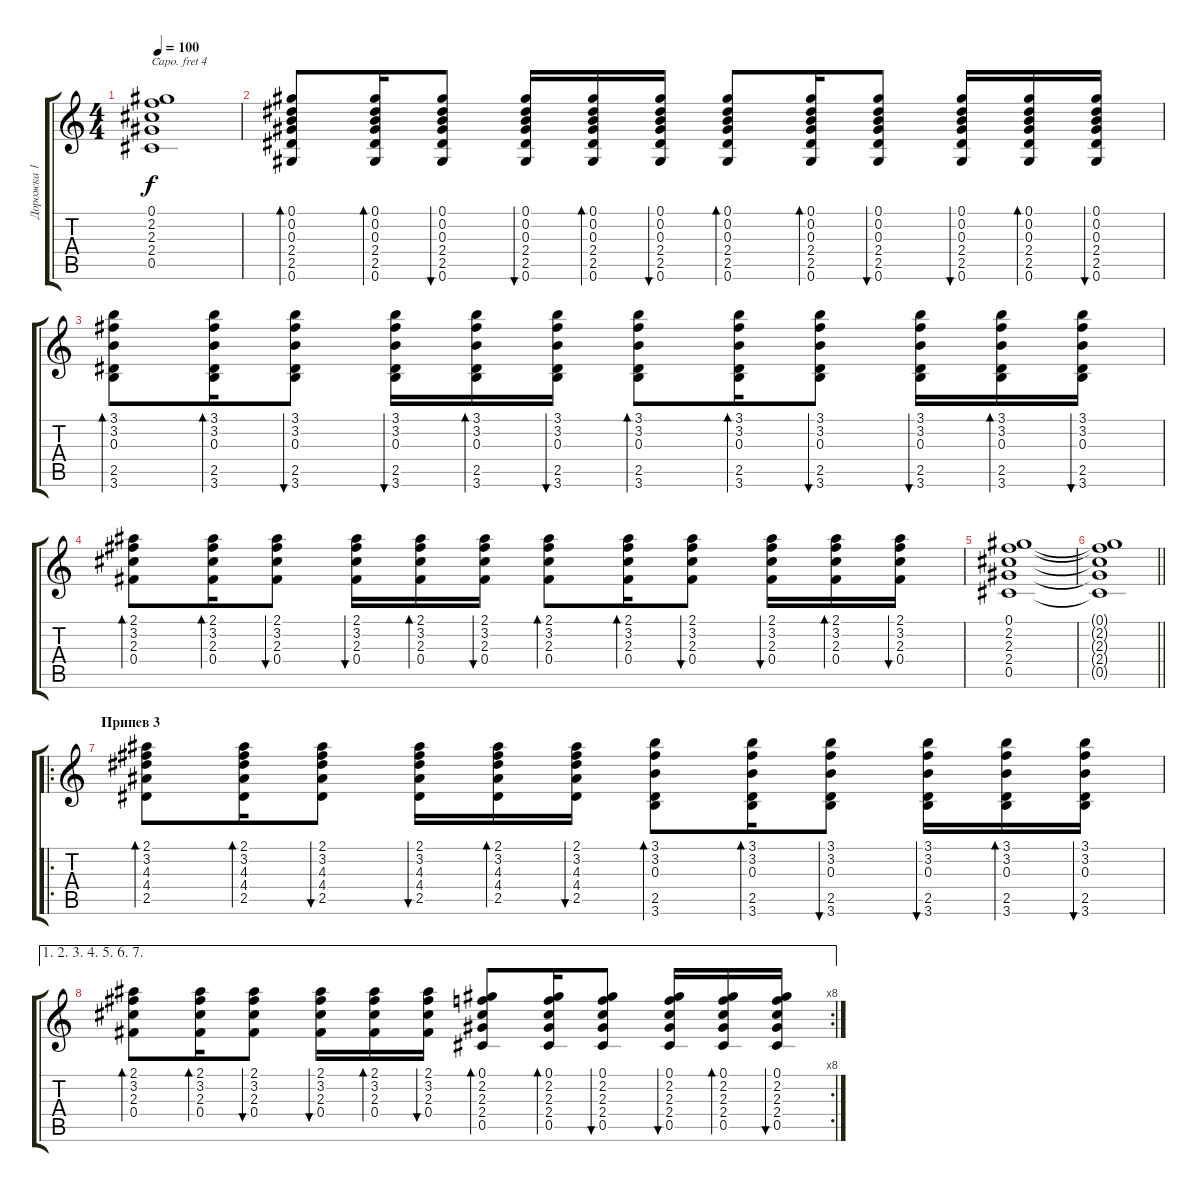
\track ("Дорожка 1" "Дорожка 1") {instrument acousticguitarsteel}
\staff {score tabs}
\capo 4
\tuning (E4 B3 G3 D3 A2 E2) {hide}
\ts (4 4)
\tempo 100
\clef g2
\ks c
(0.1 2.2 2.3 2.4 0.5).1{dy f} |
(0.1 0.2 0.3 2.4 2.5 0.6).8{bd 60} (0.1 0.2 0.3 2.4 2.5 0.6).16{bd 60} (0.1 0.2 0.3 2.4 2.5 0.6).8{bu 60} (0.1 0.2 0.3 2.4 2.5 0.6).16{bu 60} (0.1 0.2 0.3 2.4 2.5 0.6).16{bd 60} (0.1 0.2 0.3 2.4 2.5 0.6).16{bu 60} (0.1 0.2 0.3 2.4 2.5 0.6).8{bd 60} (0.1 0.2 0.3 2.4 2.5 0.6).16{bd 60} (0.1 0.2 0.3 2.4 2.5 0.6).8{bu 60} (0.1 0.2 0.3 2.4 2.5 0.6).16{bu 60} (0.1 0.2 0.3 2.4 2.5 0.6).16{bd 60} (0.1 0.2 0.3 2.4 2.5 0.6).16{bu 60} |
(3.1 3.2 0.3 2.5 3.6).8{bd 60} (3.1 3.2 0.3 2.5 3.6).16{bd 60} (3.1 3.2 0.3 2.5 3.6).8{bu 60} (3.1 3.2 0.3 2.5 3.6).16{bu 60} (3.1 3.2 0.3 2.5 3.6).16{bd 60} (3.1 3.2 0.3 2.5 3.6).16{bu 60} (3.1 3.2 0.3 2.5 3.6).8{bd 60} (3.1 3.2 0.3 2.5 3.6).16{bd 60} (3.1 3.2 0.3 2.5 3.6).8{bu 60} (3.1 3.2 0.3 2.5 3.6).16{bu 60} (3.1 3.2 0.3 2.5 3.6).16{bd 60} (3.1 3.2 0.3 2.5 3.6).16{bu 60} |
(2.1 3.2 2.3 0.4).8{bd 60} (2.1 3.2 2.3 0.4).16{bd 60} (2.1 3.2 2.3 0.4).8{bu 60} (2.1 3.2 2.3 0.4).16{bu 60} (2.1 3.2 2.3 0.4).16{bd 60} (2.1 3.2 2.3 0.4).16{bu 60} (2.1 3.2 2.3 0.4).8{bd 60} (2.1 3.2 2.3 0.4).16{bd 60} (2.1 3.2 2.3 0.4).8{bu 60} (2.1 3.2 2.3 0.4).16{bu 60} (2.1 3.2 2.3 0.4).16{bd 60} (2.1 3.2 2.3 0.4).16{bu 60} |
(0.1 2.2 2.3 2.4 0.5).1 |
\barLineRight lightlight
(0.1{t} 2.2{t} 2.3{t} 2.4{t} 0.5{t}).1 |
\ro
\section ("" "Припев 3")
(2.1 3.2 4.3 4.4 2.5).8{bd 60} (2.1 3.2 4.3 4.4 2.5).16{bd 60} (2.1 3.2 4.3 4.4 2.5).8{bu 60} (2.1 3.2 4.3 4.4 2.5).16{bu 60} (2.1 3.2 4.3 4.4 2.5).16{bd 60} (2.1 3.2 4.3 4.4 2.5).16{bu 60} (3.1 3.2 0.3 2.5 3.6).8{bd 60} (3.1 3.2 0.3 2.5 3.6).16{bd 60} (3.1 3.2 0.3 2.5 3.6).8{bu 60} (3.1 3.2 0.3 2.5 3.6).16{bu 60} (3.1 3.2 0.3 2.5 3.6).16{bd 60} (3.1 3.2 0.3 2.5 3.6).16{bu 60} |
\ae (1 2 3 4 5 6 7)
\rc 8
(2.1 3.2 2.3 0.4).8{bd 60} (2.1 3.2 2.3 0.4).16{bd 60} (2.1 3.2 2.3 0.4).8{bu 60} (2.1 3.2 2.3 0.4).16{bu 60} (2.1 3.2 2.3 0.4).16{bd 60} (2.1 3.2 2.3 0.4).16{bu 60} (0.1 2.2 2.3 2.4 0.5).8{bd 60} (0.1 2.2 2.3 2.4 0.5).16{bd 60} (0.1 2.2 2.3 2.4 0.5).8{bu 60} (0.1 2.2 2.3 2.4 0.5).16{bu 60} (0.1 2.2 2.3 2.4 0.5).16{bd 60} (0.1 2.2 2.3 2.4 0.5).16{bu 60}
